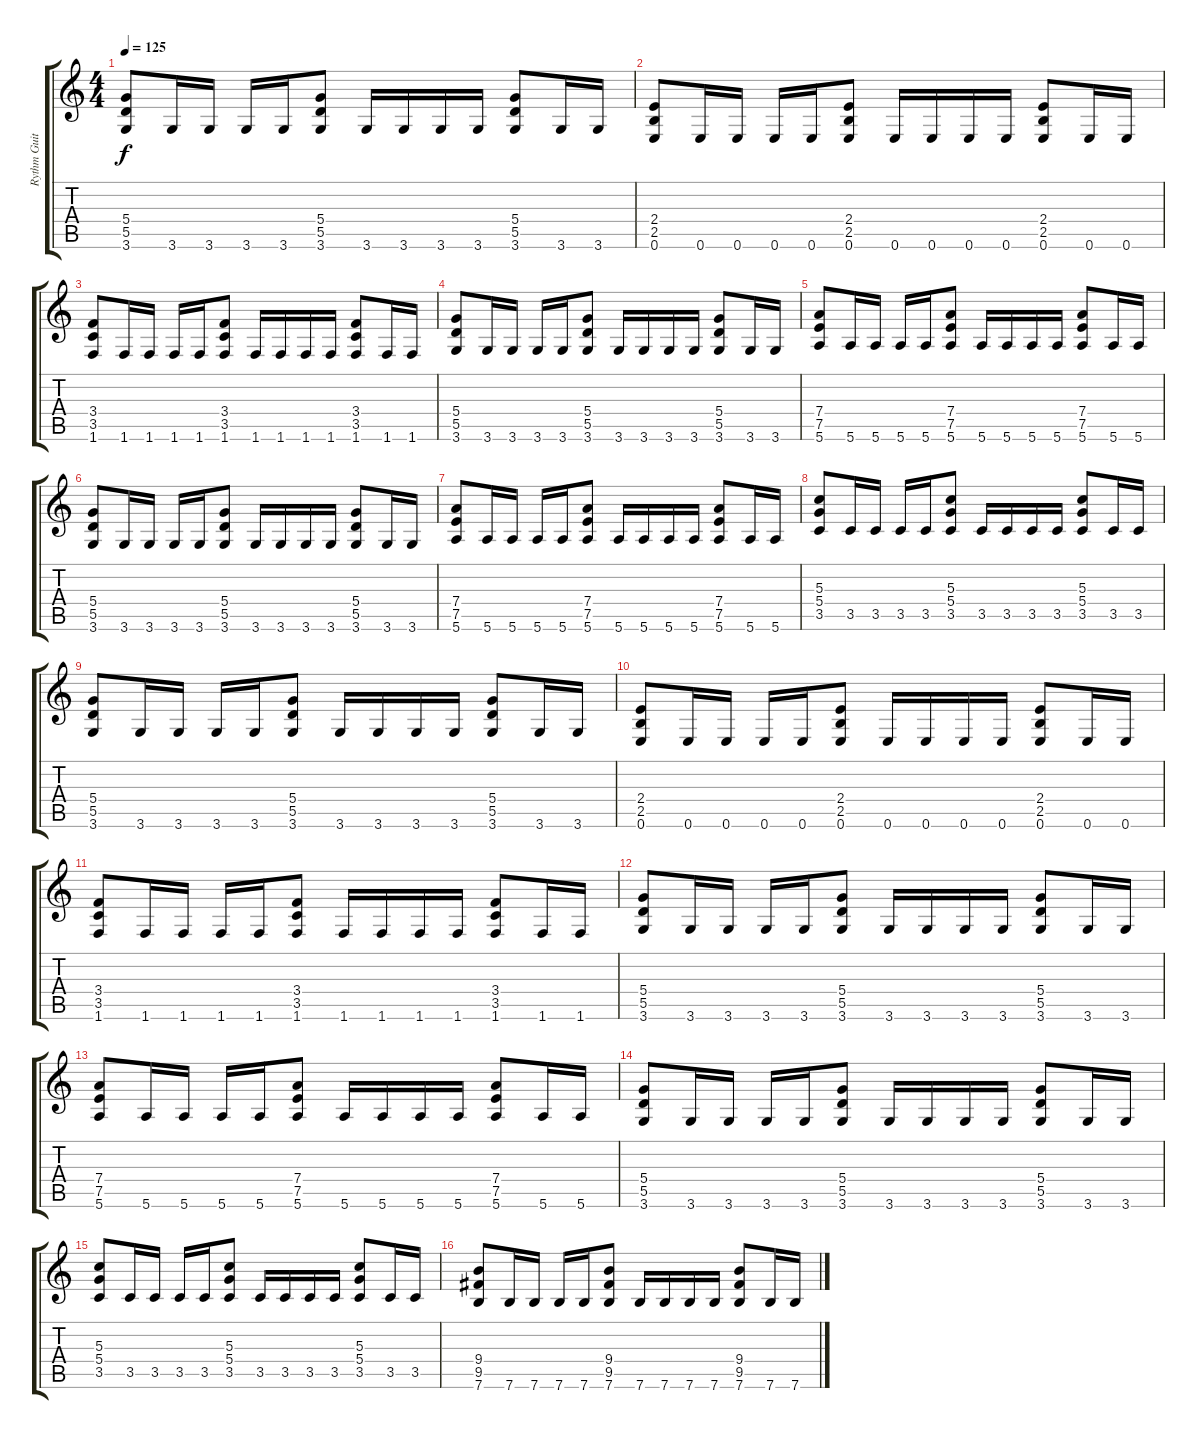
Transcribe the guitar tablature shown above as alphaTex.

\track ("Rythm Guitar" "Rythm Guit") {instrument distortionguitar}
\staff {score tabs}
\tuning (E4 B3 G3 D3 A2 E2) {hide}
\ts (4 4)
\tempo 125
\clef g2
\ks c
(5.4 5.5 3.6).8{dy f} 3.6.16 3.6.16 3.6.16 3.6.16 (5.4 5.5 3.6).8 3.6.16 3.6.16 3.6.16 3.6.16 (5.4 5.5 3.6).8 3.6.16 3.6.16 |
(2.4 2.5 0.6).8 0.6.16 0.6.16 0.6.16 0.6.16 (2.4 2.5 0.6).8 0.6.16 0.6.16 0.6.16 0.6.16 (2.4 2.5 0.6).8 0.6.16 0.6.16 |
(3.4 3.5 1.6).8 1.6.16 1.6.16 1.6.16 1.6.16 (3.4 3.5 1.6).8 1.6.16 1.6.16 1.6.16 1.6.16 (3.4 3.5 1.6).8 1.6.16 1.6.16 |
(5.4 5.5 3.6).8 3.6.16 3.6.16 3.6.16 3.6.16 (5.4 5.5 3.6).8 3.6.16 3.6.16 3.6.16 3.6.16 (5.4 5.5 3.6).8 3.6.16 3.6.16 |
(7.4 7.5 5.6).8{instrument distortionguitar} 5.6.16 5.6.16 5.6.16 5.6.16 (7.4 7.5 5.6).8 5.6.16 5.6.16 5.6.16 5.6.16 (7.4 7.5 5.6).8 5.6.16 5.6.16 |
(5.4 5.5 3.6).8 3.6.16 3.6.16 3.6.16 3.6.16 (5.4 5.5 3.6).8 3.6.16 3.6.16 3.6.16 3.6.16 (5.4 5.5 3.6).8 3.6.16 3.6.16 |
(7.4 7.5 5.6).8{instrument distortionguitar} 5.6.16 5.6.16 5.6.16 5.6.16 (7.4 7.5 5.6).8 5.6.16 5.6.16 5.6.16 5.6.16 (7.4 7.5 5.6).8 5.6.16 5.6.16 |
(5.3 5.4 3.5).8 3.5.16 3.5.16 3.5.16 3.5.16 (5.3 5.4 3.5).8 3.5.16 3.5.16 3.5.16 3.5.16 (5.3 5.4 3.5).8 3.5.16 3.5.16 |
(5.4 5.5 3.6).8 3.6.16 3.6.16 3.6.16 3.6.16 (5.4 5.5 3.6).8 3.6.16 3.6.16 3.6.16 3.6.16 (5.4 5.5 3.6).8 3.6.16 3.6.16 |
(2.4 2.5 0.6).8 0.6.16 0.6.16 0.6.16 0.6.16 (2.4 2.5 0.6).8 0.6.16 0.6.16 0.6.16 0.6.16 (2.4 2.5 0.6).8 0.6.16 0.6.16 |
(3.4 3.5 1.6).8 1.6.16 1.6.16 1.6.16 1.6.16 (3.4 3.5 1.6).8 1.6.16 1.6.16 1.6.16 1.6.16 (3.4 3.5 1.6).8 1.6.16 1.6.16 |
(5.4 5.5 3.6).8 3.6.16 3.6.16 3.6.16 3.6.16 (5.4 5.5 3.6).8 3.6.16 3.6.16 3.6.16 3.6.16 (5.4 5.5 3.6).8 3.6.16 3.6.16 |
(7.4 7.5 5.6).8{instrument distortionguitar} 5.6.16 5.6.16 5.6.16 5.6.16 (7.4 7.5 5.6).8 5.6.16 5.6.16 5.6.16 5.6.16 (7.4 7.5 5.6).8 5.6.16 5.6.16 |
(5.4 5.5 3.6).8 3.6.16 3.6.16 3.6.16 3.6.16 (5.4 5.5 3.6).8 3.6.16 3.6.16 3.6.16 3.6.16 (5.4 5.5 3.6).8 3.6.16 3.6.16 |
(5.3 5.4 3.5).8 3.5.16 3.5.16 3.5.16 3.5.16 (5.3 5.4 3.5).8 3.5.16 3.5.16 3.5.16 3.5.16 (5.3 5.4 3.5).8 3.5.16 3.5.16 |
(9.4 9.5 7.6).8 7.6.16 7.6.16 7.6.16 7.6.16 (9.4 9.5 7.6).8 7.6.16 7.6.16 7.6.16 7.6.16 (9.4 9.5 7.6).8 7.6.16 7.6.16
